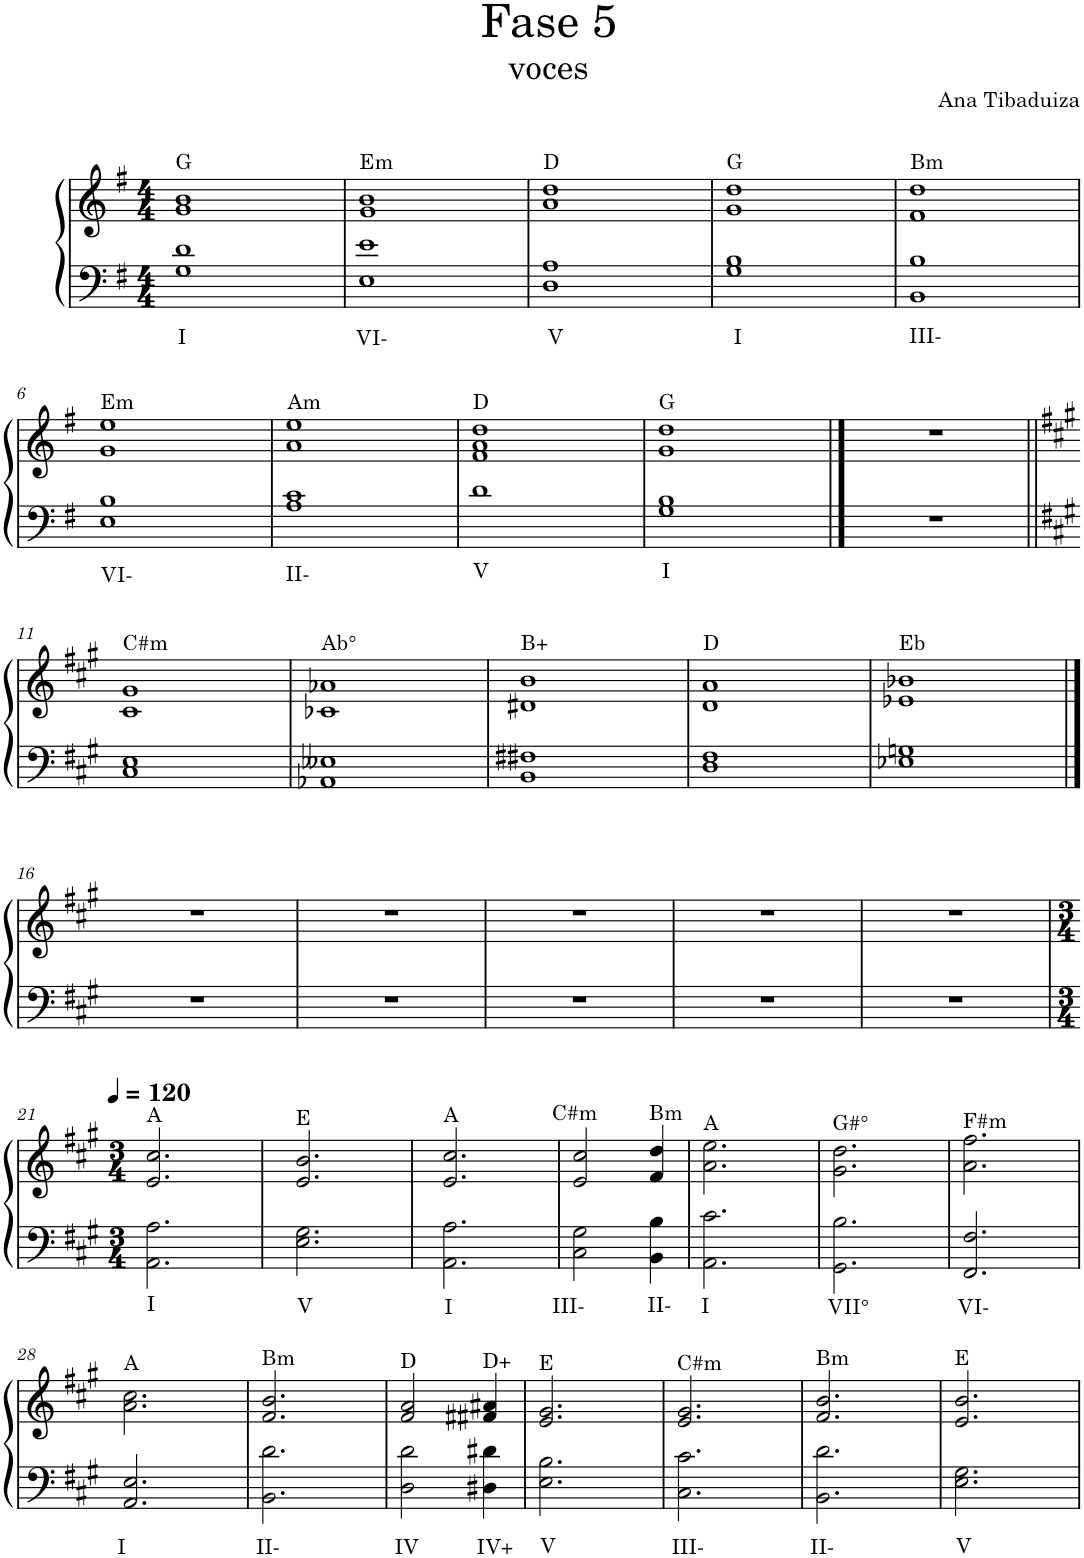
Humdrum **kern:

**kern	**kern
*part1	*part1
*staff2	*staff1
*I"Piano	*
*I'Pno.	*
*clefF4	*clefG2
*k[f#]	*k[f#]
*M4/4	*M4/4
=1	=1
!	!LO:TX:a:t=G
!LO:TX:b:t=I	!
1G 1d	1g 1b
=2	=2
!	!LO:TX:a:t=Em
!LO:TX:b:t=VI-	!
1E 1e	1f# 1b
=3	=3
!	!LO:TX:a:t=D
!LO:TX:b:t=V	!
1D 1A	1f# 1dd
=4	=4
!	!LO:TX:a:t=G
!LO:TX:b:t=I	!
1G 1B	1g 1dd
=5	=5
!	!LO:TX:a:t=Bm
!LO:TX:b:t=III-	!
1BB 1B	1f# 1dd
!!LO:LB:g=z
=6	=6
!	!LO:TX:a:t=Em
!LO:TX:b:t=VI-	!
1E 1B	1g 1ee
=7	=7
!	!LO:TX:a:t=Am
!LO:TX:b:t=II-	!
1A 1c	1a 1ee
=8	=8
!	!LO:TX:a:t=D
!LO:TX:b:t=V	!
1d	1f# 1a 1dd
=9	=9
!	!LO:TX:a:t=G
!LO:TX:b:t=I	!
1G 1B	1g 1dd
==10	==10
1r	1r
!!LO:LB:g=z
=11||	=11||
*k[f#c#g#]	*k[f#c#g#]
!	!LO:TX:a:t=C#m
1C# 1E	1c# 1g#
=12	=12
!	!LO:TX:a:t=Ab°
1AA-X 1E--X	1c-X 1a-X
=13	=13
!	!LO:TX:a:t=B+
1BB 1F##X	1d#X 1b
=14	=14
!	!LO:TX:a:t=D
1D 1F#	1d 1a
=15	=15
!	!LO:TX:a:t=Eb
1E-X 1Gn	1e-X 1b-X
!!LO:LB:g=z
==16	==16
1r	1r
=17	=17
1r	1r
=18	=18
1r	1r
=19	=19
1r	1r
=20	=20
1r	1r
!!LO:LB:g=z
=21	=21
*M3/4	*M3/4
*	*MM120
!	!LO:TX:a:t=A
!LO:TX:b:t=I	!
2.AA\ 2.A\	2.e/ 2.cc#/
=22	=22
!	!LO:TX:a:t=E
!LO:TX:b:t=V	!
2.E\ 2.G#\	2.e/ 2.b/
=23	=23
!	!LO:TX:a:t=A
!LO:TX:b:t=I	!
2.AA\ 2.A\	2.e/ 2.cc#/
=24	=24
!	!LO:TX:a:t=C#m
!LO:TX:b:t=III-	!
2C#\ 2G#\	2e/ 2cc#/
!	!LO:TX:a:t=Bm
!LO:TX:b:t=II-	!
4BB\ 4B\	4f#/ 4dd/
=25	=25
!	!LO:TX:a:t=A
!LO:TX:b:t=I	!
2.AA\ 2.c#\	2.a\ 2.ee\
=26	=26
!	!LO:TX:a:t=G#°
!LO:TX:b:t=VII°	!
2.GG#\ 2.B\	2.g#\ 2.dd\
=27	=27
!	!LO:TX:a:t=F#m
!LO:TX:b:t=VI-	!
2.FF#/ 2.F#/	2.a\ 2.ff#\
!!LO:LB:g=z
=28	=28
!	!LO:TX:a:t=A
!LO:TX:b:t=I	!
2.AA/ 2.E/	2.a\ 2.cc#\
=29	=29
!	!LO:TX:a:t=Bm
!LO:TX:b:t=II-	!
2.BB\ 2.d\	2.f#/ 2.b/
=30	=30
!	!LO:TX:a:t=D
!LO:TX:b:t=IV	!
2D\ 2d\	2f#/ 2a/
!	!LO:TX:a:t=D+
!LO:TX:b:t=IV+	!
4D#X\ 4d#X\	4f##X/ 4a#X/
=31	=31
!	!LO:TX:a:t=E
!LO:TX:b:t=V	!
2.E\ 2.B\	2.e/ 2.g#/
=32	=32
!	!LO:TX:a:t=C#m
!LO:TX:b:t=III-	!
2.C#\ 2.c#\	2.e/ 2.g#/
=33	=33
!	!LO:TX:a:t=Bm
!LO:TX:b:t=II-	!
2.BB\ 2.d\	2.f#/ 2.b/
=34	=34
!	!LO:TX:a:t=E
!LO:TX:b:t=V	!
2.E\ 2.G#\	2.e/ 2.b/
=	=
*-	*-
